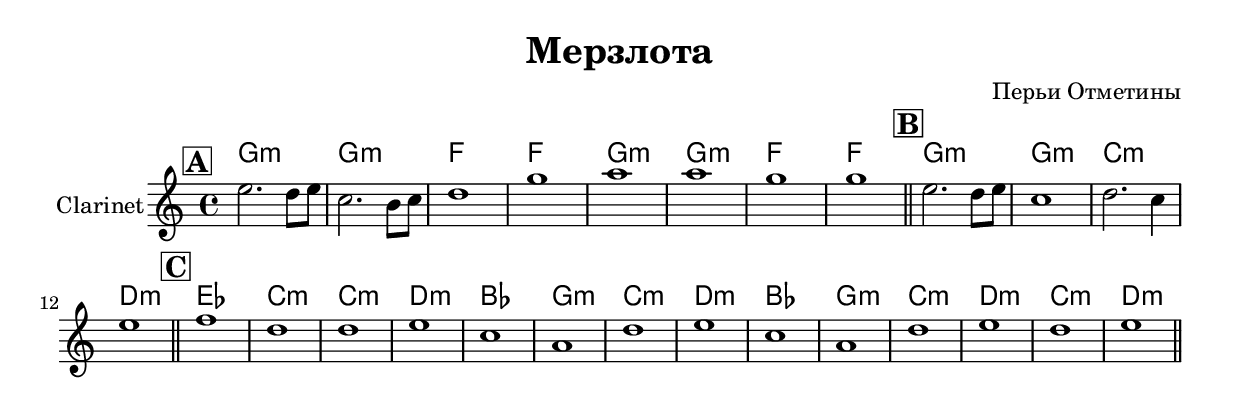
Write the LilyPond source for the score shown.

\include "predefined-guitar-fretboards.ly"

\header {
	title = "Мерзлота"
	composer = "Перьи Отметины"
}

\version "2.10.33"


ChordsA = \chordmode   { g1:m | g1:m | f1 | f1 |}
ClarinetA = \relative c'' {
	d2. c8 d | bes2. a8 bes | c1 | f1 |
	g1 | g1 | f1 | f1 \bar "||"
}

ChordsB = \chordmode {g1:m | g1:m | c1:m | d1:m |}
ClarinetB = \relative c'' {
	d2. c8 d | bes1 | c2. bes4 | d1 \bar "||"
	% g1 | g1 | c1 | d1 \bar "||"
}

ChordsC = \chordmode {
	es1 | c1:m | c1:m | d1:m |
	bes1 | g1:m | c1:m | d1:m |
	bes1 | g1:m | c1:m | d1:m |
	c1:m | d1:m |
}
ClarinetC = \relative c'' {
	es1 | c1 | c1 | d1 |
	bes1 | g1 | c1 | d1 |
	bes1 | g1 | c1 | d1 |
	c1 | d1 \bar "||"
}

<<
	\new ChordNames{
		\ChordsA \ChordsA 
		\ChordsB
		\ChordsC
	}
		
	\new Staff{
		\set Staff.instrumentName = \markup { Clarinet }
        \transpose bes c' {
          \clef treble \time 4/4 \key g \minor
          \mark \markup { \box \bold A }
          \ClarinetA
          \mark \markup { \box \bold B }
          \ClarinetB
          \mark \markup { \box \bold C }
          \ClarinetC
        }
	}

>>


